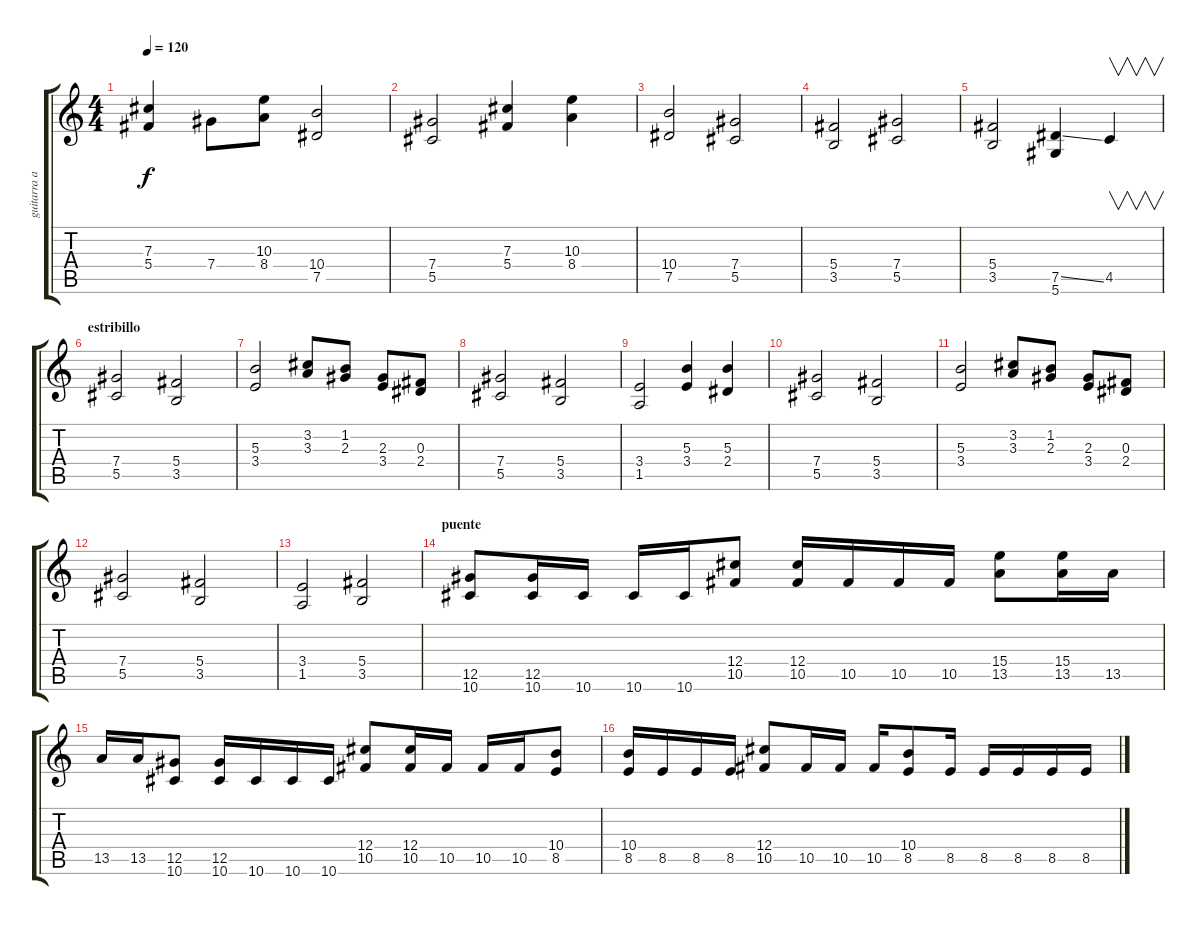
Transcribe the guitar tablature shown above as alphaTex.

\track ("guitarra acompañante" "guitarra a") {instrument overdrivenguitar}
\staff {score tabs}
\tuning (Eb4 Bb3 Gb3 Db3 Ab2 Eb2) {hide}
\ts (4 4)
\tempo 120
\clef g2
\ks c
(7.3 5.4).4{dy f} 7.4.8 (10.3 8.4).8 (10.4 7.5).2 |
(7.4 5.5).2 (7.3 5.4).4 (10.3 8.4).4 |
(10.4 7.5).2 (7.4 5.5).2 |
(5.4 3.5).2 (7.4 5.5).2 |
(5.4 3.5).2 (7.5{ss} 5.6).4 4.5.4{v} |
\section ("" "estribillo")
(7.4 5.5).2 (5.4 3.5).2 |
(5.3 3.4).2 (3.2 3.3).8 (1.2 2.3).8 (2.3 3.4).8 (0.3 2.4).8 |
(7.4 5.5).2 (5.4 3.5).2 |
(3.4 1.5).2 (5.3 3.4).4 (5.3 2.4).4 |
(7.4 5.5).2 (5.4 3.5).2 |
(5.3 3.4).2 (3.2 3.3).8 (1.2 2.3).8 (2.3 3.4).8 (0.3 2.4).8 |
(7.4 5.5).2 (5.4 3.5).2 |
(3.4 1.5).2 (5.4 3.5).2 |
\section ("" "puente")
(12.5 10.6).8 (12.5 10.6).16 10.6.16 10.6.16 10.6.16 (12.4 10.5).8 (12.4 10.5).16 10.5.16 10.5.16 10.5.16 (15.4 13.5).8 (15.4 13.5).16 13.5.16 |
13.5.16 13.5.16 (12.5 10.6).8 (12.5 10.6).16 10.6.16 10.6.16 10.6.16 (12.4 10.5).8 (12.4 10.5).16 10.5.16 10.5.16 10.5.16 (10.4 8.5).8 |
(10.4 8.5).16 8.5.16 8.5.16 8.5.16 (12.4 10.5).8 10.5.16 10.5.16 10.5.16 (10.4 8.5).8 8.5.16 8.5.16 8.5.16 8.5.16 8.5.16
